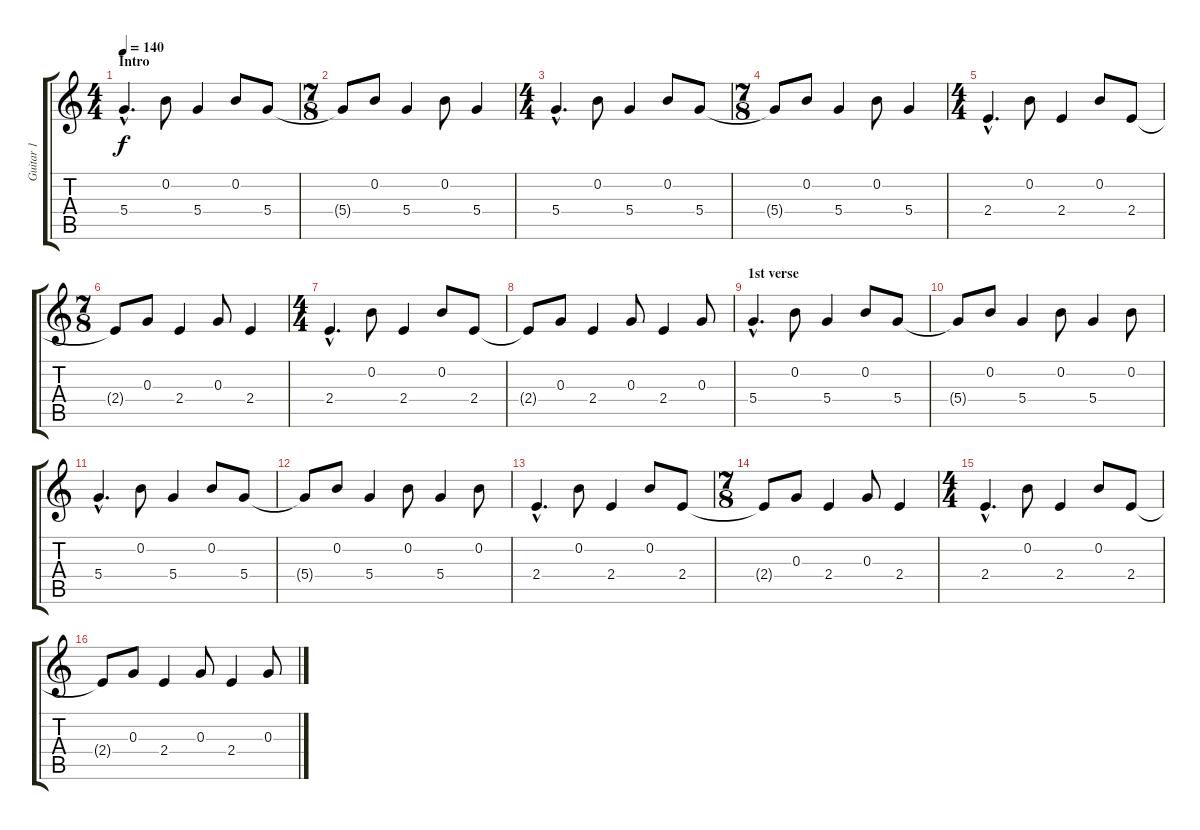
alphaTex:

\track ("Guitar 1" "Guitar 1") {instrument acousticguitarnylon}
\staff {score tabs}
\tuning (E4 B3 G3 D3 A2 E2) {hide}
\ts (4 4)
\section ("" "Intro")
\tempo 140
\clef g2
\ks c
5.4{hac}.4{d dy f instrument acousticguitarnylon} 0.2.8 5.4.4 0.2.8 5.4.8 |
\ts (7 8)
5.4{t}.8 0.2.8 5.4.4 0.2.8 5.4.4 |
\ts (4 4)
5.4{hac}.4{d} 0.2.8 5.4.4 0.2.8 5.4.8 |
\ts (7 8)
5.4{t}.8 0.2.8 5.4.4 0.2.8 5.4.4 |
\ts (4 4)
2.4{hac}.4{d} 0.2.8 2.4.4 0.2.8 2.4.8 |
\ts (7 8)
2.4{t}.8 0.3.8 2.4.4 0.3.8 2.4.4 |
\ts (4 4)
2.4{hac}.4{d} 0.2.8 2.4.4 0.2.8 2.4.8 |
2.4{t}.8 0.3.8 2.4.4 0.3.8 2.4.4 0.3.8 |
\section ("" "1st verse")
5.4{hac}.4{d} 0.2.8 5.4.4 0.2.8 5.4.8 |
5.4{t}.8 0.2.8 5.4.4 0.2.8 5.4.4 0.2.8 |
5.4{hac}.4{d} 0.2.8 5.4.4 0.2.8 5.4.8 |
5.4{t}.8 0.2.8 5.4.4 0.2.8 5.4.4 0.2.8 |
2.4{hac}.4{d} 0.2.8 2.4.4 0.2.8 2.4.8 |
\ts (7 8)
2.4{t}.8 0.3.8 2.4.4 0.3.8 2.4.4 |
\ts (4 4)
2.4{hac}.4{d} 0.2.8 2.4.4 0.2.8 2.4.8 |
2.4{t}.8 0.3.8 2.4.4 0.3.8 2.4.4 0.3.8
